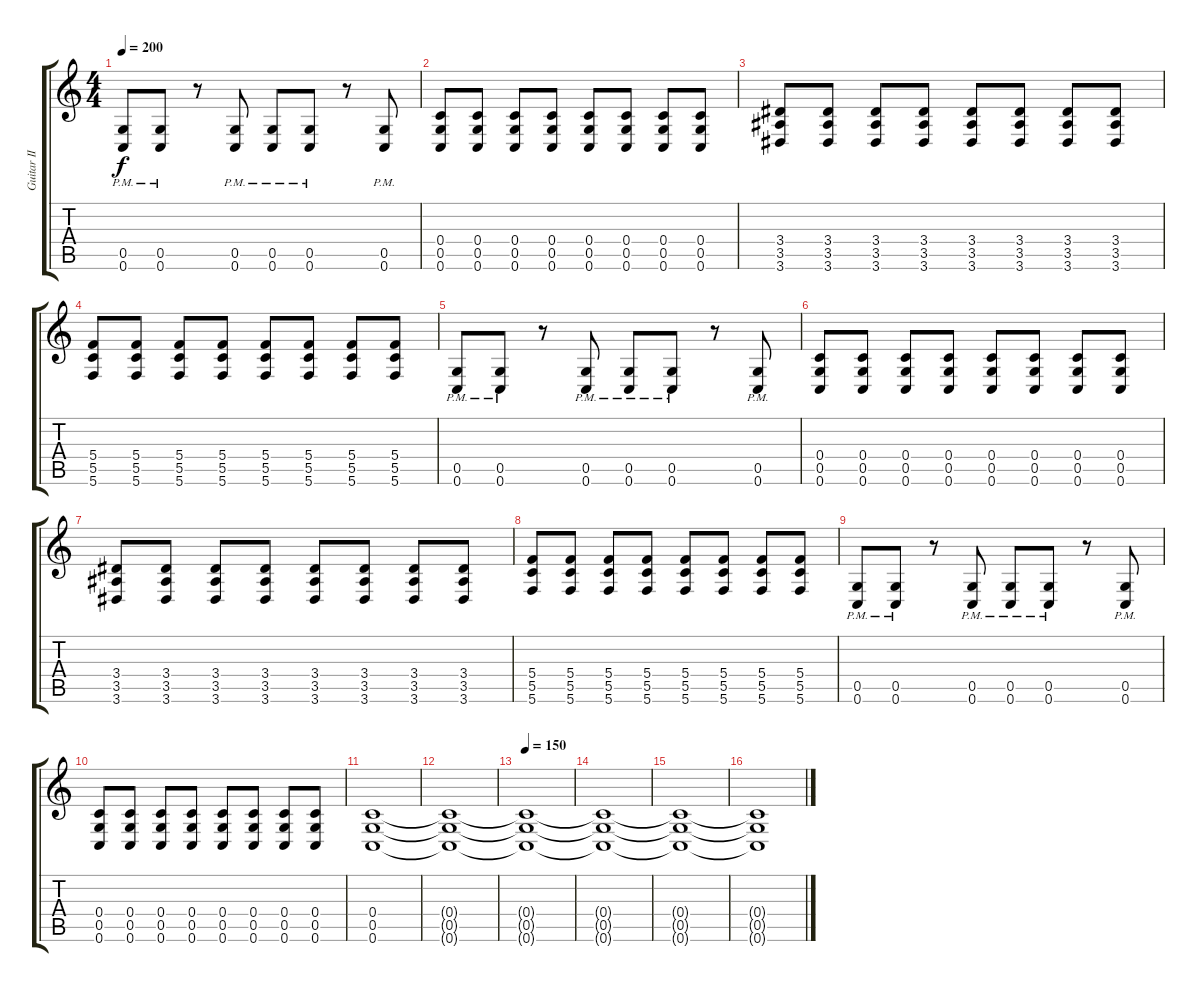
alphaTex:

\track ("Guitar II" "Guitar II") {instrument distortionguitar}
\staff {score tabs}
\tuning (D4 A3 F3 C3 G2 C2) {hide}
\ts (4 4)
\tempo 200
\clef g2
\ks c
(0.5{pm} 0.6{pm}).8{dy f} (0.5{pm} 0.6{pm}).8 r.8 (0.5{pm} 0.6{pm}).8 (0.5{pm} 0.6{pm}).8 (0.5{pm} 0.6{pm}).8 r.8 (0.5{pm} 0.6{pm}).8 |
(0.4 0.5 0.6).8 (0.4 0.5 0.6).8 (0.4 0.5 0.6).8 (0.4 0.5 0.6).8 (0.4 0.5 0.6).8 (0.4 0.5 0.6).8 (0.4 0.5 0.6).8 (0.4 0.5 0.6).8 |
(3.4 3.5 3.6).8 (3.4 3.5 3.6).8 (3.4 3.5 3.6).8 (3.4 3.5 3.6).8 (3.4 3.5 3.6).8 (3.4 3.5 3.6).8 (3.4 3.5 3.6).8 (3.4 3.5 3.6).8 |
(5.4 5.5 5.6).8 (5.4 5.5 5.6).8 (5.4 5.5 5.6).8 (5.4 5.5 5.6).8 (5.4 5.5 5.6).8 (5.4 5.5 5.6).8 (5.4 5.5 5.6).8 (5.4 5.5 5.6).8 |
(0.5{pm} 0.6{pm}).8 (0.5{pm} 0.6{pm}).8 r.8 (0.5{pm} 0.6{pm}).8 (0.5{pm} 0.6{pm}).8 (0.5{pm} 0.6{pm}).8 r.8 (0.5{pm} 0.6{pm}).8 |
(0.4 0.5 0.6).8 (0.4 0.5 0.6).8 (0.4 0.5 0.6).8 (0.4 0.5 0.6).8 (0.4 0.5 0.6).8 (0.4 0.5 0.6).8 (0.4 0.5 0.6).8 (0.4 0.5 0.6).8 |
(3.4 3.5 3.6).8 (3.4 3.5 3.6).8 (3.4 3.5 3.6).8 (3.4 3.5 3.6).8 (3.4 3.5 3.6).8 (3.4 3.5 3.6).8 (3.4 3.5 3.6).8 (3.4 3.5 3.6).8 |
(5.4 5.5 5.6).8 (5.4 5.5 5.6).8 (5.4 5.5 5.6).8 (5.4 5.5 5.6).8 (5.4 5.5 5.6).8 (5.4 5.5 5.6).8 (5.4 5.5 5.6).8 (5.4 5.5 5.6).8 |
(0.5{pm} 0.6{pm}).8 (0.5{pm} 0.6{pm}).8 r.8 (0.5{pm} 0.6{pm}).8 (0.5{pm} 0.6{pm}).8 (0.5{pm} 0.6{pm}).8 r.8 (0.5{pm} 0.6{pm}).8 |
(0.4 0.5 0.6).8 (0.4 0.5 0.6).8 (0.4 0.5 0.6).8 (0.4 0.5 0.6).8 (0.4 0.5 0.6).8 (0.4 0.5 0.6).8 (0.4 0.5 0.6).8 (0.4 0.5 0.6).8 |
(0.4 0.5 0.6).1 |
(0.4{t} 0.5{t} 0.6{t}).1 |
\tempo 150
(0.4{t} 0.5{t} 0.6{t}).1 |
(0.4{t} 0.5{t} 0.6{t}).1 |
(0.4{t} 0.5{t} 0.6{t}).1 |
(0.4{t} 0.5{t} 0.6{t}).1
